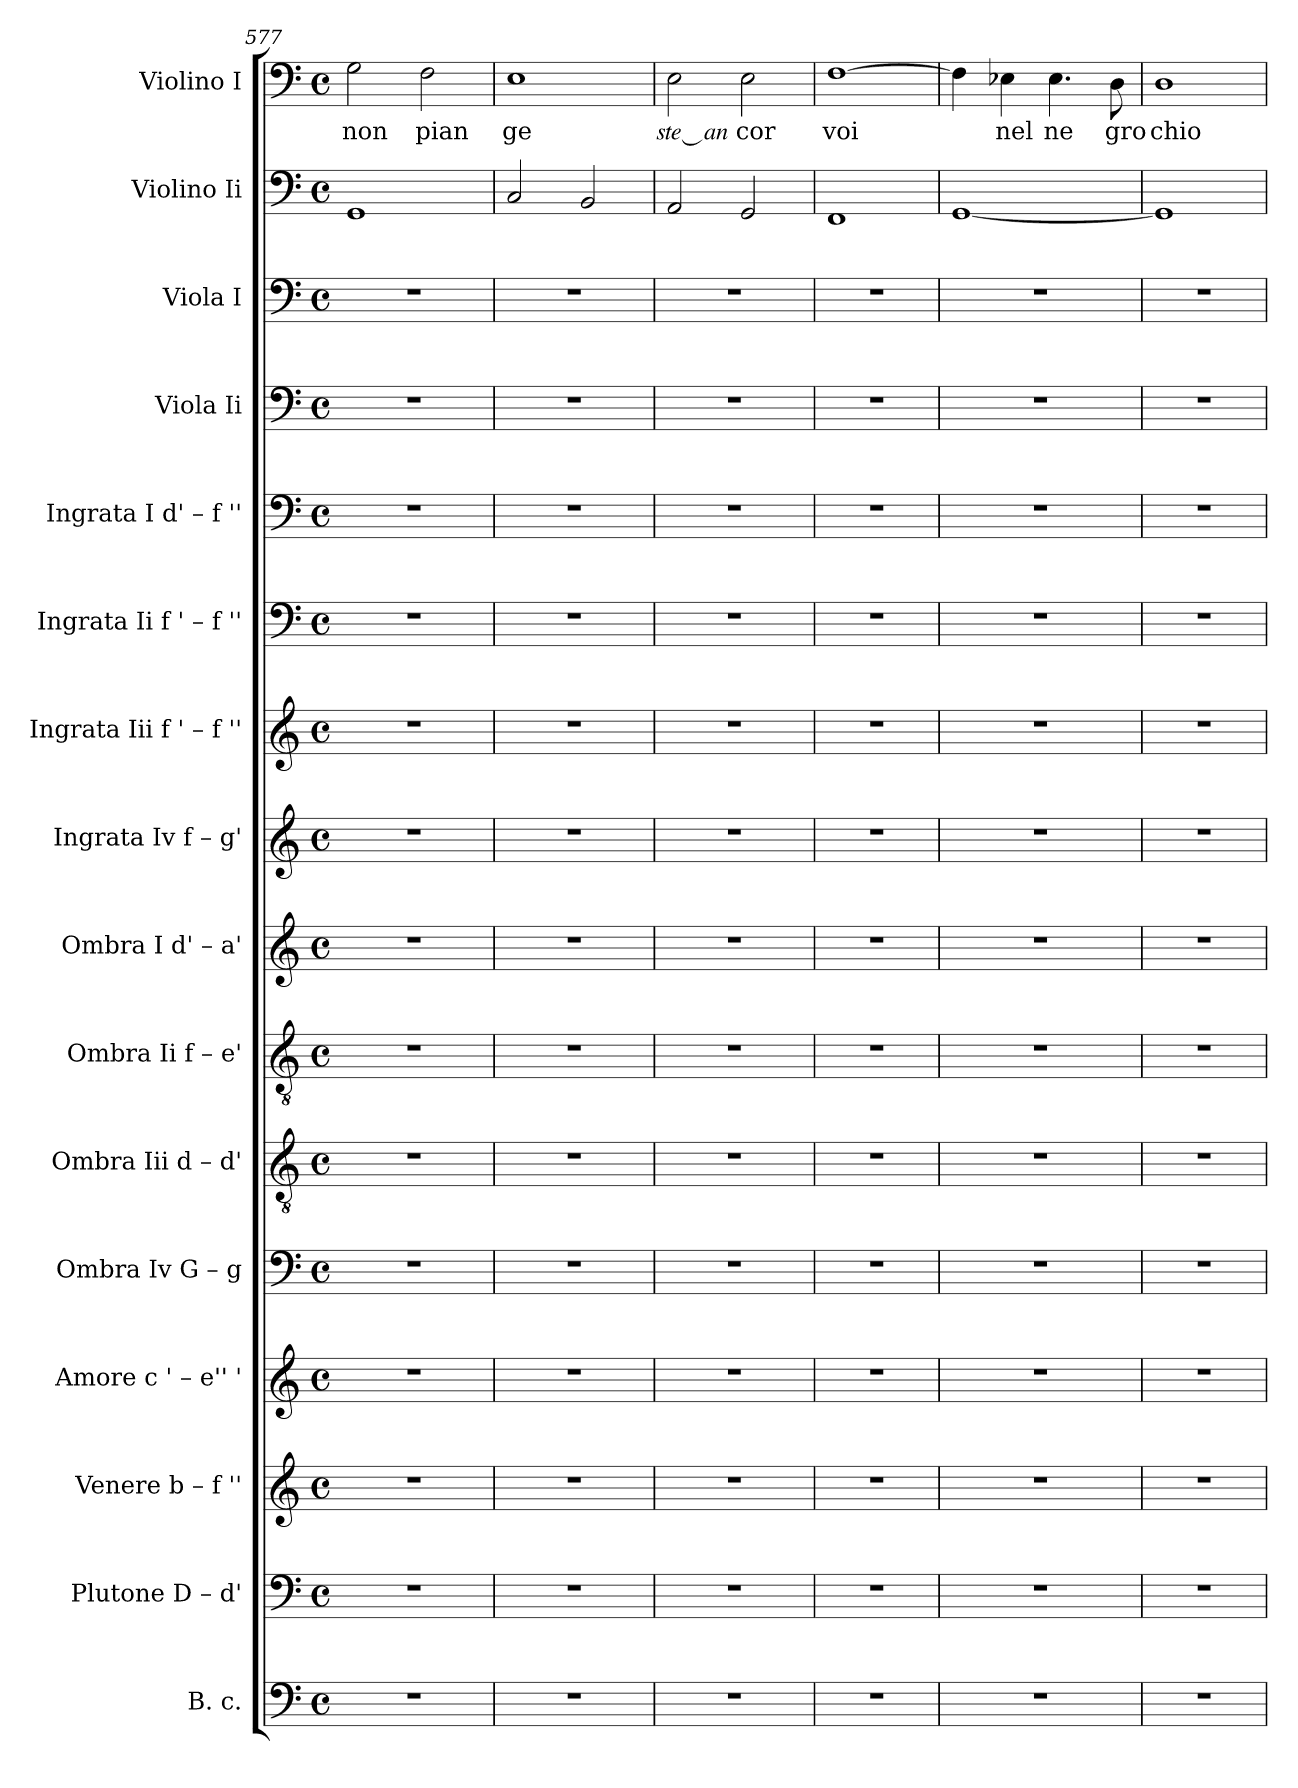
**kern	**kern	**kern	**kern	**kern	**kern	**kern	**kern	**kern	**kern	**kern	**kern	**kern	**kern	**kern	**kern	**text
*part16	*part15	*part14	*part13	*part12	*part11	*part10	*part9	*part8	*part7	*part6	*part5	*part4	*part3	*part2	*part1	*part1
*staff16	*staff15	*staff14	*staff13	*staff12	*staff11	*staff10	*staff9	*staff8	*staff7	*staff6	*staff5	*staff4	*staff3	*staff2	*staff1	*staff1
*I"B. c.	*I"Plutone  D – d'	*I"Venere  b – f ''	*I"Amore  c ' – e''  '	*I"Ombra Iv  G – g	*I"Ombra Iii  d – d'	*I"Ombra Ii  f – e'	*I"Ombra I  d' – a'	*I"Ingrata Iv  f – g'	*I"Ingrata Iii  f ' – f ''	*I"Ingrata Ii  f ' – f ''	*I"Ingrata I  d' – f ''	*I"Viola Ii	*I"Viola I	*I"Violino Ii	*I"Violino I	*
*clefF4	*clefF4	*clefG2	*clefG2	*clefF4	*clefGv2	*clefGv2	*clefG2	*clefG2	*clefG2	*clefF4	*clefF4	*clefF4	*clefF4	*clefF4	*clefF4	*
*k[]	*k[]	*k[]	*k[]	*k[]	*k[]	*k[]	*k[]	*k[]	*k[]	*k[]	*k[]	*k[]	*k[]	*k[]	*k[]	*
*C:	*C:	*C:	*C:	*C:	*C:	*C:	*C:	*C:	*C:	*C:	*C:	*C:	*C:	*C:	*C:	*
*M4/4	*M4/4	*M4/4	*M4/4	*M4/4	*M4/4	*M4/4	*M4/4	*M4/4	*M4/4	*M4/4	*M4/4	*M4/4	*M4/4	*M4/4	*M4/4	*
*met(c)	*met(c)	*met(c)	*met(c)	*met(c)	*met(c)	*met(c)	*met(c)	*met(c)	*met(c)	*met(c)	*met(c)	*met(c)	*met(c)	*met(c)	*met(c)	*
=577	=577	=577	=577	=577	=577	=577	=577	=577	=577	=577	=577	=577	=577	=577	=577	=577
!	!	!	!	!	!	!	!	!	!	!	!	!	!	!	!	!LO:LY:b:cj
1r	1r	1r	1r	1r	1r	1r	1r	1r	1r	1r	1r	1r	1r	1GG	2G\	non
!	!	!	!	!	!	!	!	!	!	!	!	!	!	!	!	!LO:LY:b:cj
.	.	.	.	.	.	.	.	.	.	.	.	.	.	.	2F\	pian
=578	=578	=578	=578	=578	=578	=578	=578	=578	=578	=578	=578	=578	=578	=578	=578	=578
!	!	!	!	!	!	!	!	!	!	!	!	!	!	!	!	!LO:LY:b:cj
1r	1r	1r	1r	1r	1r	1r	1r	1r	1r	1r	1r	1r	1r	2C/	1E	ge
.	.	.	.	.	.	.	.	.	.	.	.	.	.	2BB/	.	.
=579	=579	=579	=579	=579	=579	=579	=579	=579	=579	=579	=579	=579	=579	=579	=579	=579
!	!	!	!	!	!	!	!	!	!	!	!	!	!	!	!	!LO:LY:b:cj
1r	1r	1r	1r	1r	1r	1r	1r	1r	1r	1r	1r	1r	1r	2AA/	2E\	ste‿an
!	!	!	!	!	!	!	!	!	!	!	!	!	!	!	!	!LO:LY:b:cj
.	.	.	.	.	.	.	.	.	.	.	.	.	.	2GG/	2E\	cor
=580	=580	=580	=580	=580	=580	=580	=580	=580	=580	=580	=580	=580	=580	=580	=580	=580
!	!	!	!	!	!	!	!	!	!	!	!	!	!	!	!	!LO:LY:b:cj
1r	1r	1r	1r	1r	1r	1r	1r	1r	1r	1r	1r	1r	1r	1FF	[>1F	voi
=581	=581	=581	=581	=581	=581	=581	=581	=581	=581	=581	=581	=581	=581	=581	=581	=581
!	!	!	!	!	!	!	!	!	!	!	!	!	!	!	!	!LO:LY:b:cj
1r	1r	1r	1r	1r	1r	1r	1r	1r	1r	1r	1r	1r	1r	[<1GG	4F\]	.
!	!	!	!	!	!	!	!	!	!	!	!	!	!	!	!	!LO:LY:b:cj
.	.	.	.	.	.	.	.	.	.	.	.	.	.	.	4E-X\	nel
!	!	!	!	!	!	!	!	!	!	!	!	!	!	!	!	!LO:LY:b:cj
.	.	.	.	.	.	.	.	.	.	.	.	.	.	.	4.E-\	ne
!	!	!	!	!	!	!	!	!	!	!	!	!	!	!	!	!LO:LY:b:cj
.	.	.	.	.	.	.	.	.	.	.	.	.	.	.	8D\	gro
=582	=582	=582	=582	=582	=582	=582	=582	=582	=582	=582	=582	=582	=582	=582	=582	=582
!	!	!	!	!	!	!	!	!	!	!	!	!	!	!	!	!LO:LY:b:cj
1r	1r	1r	1r	1r	1r	1r	1r	1r	1r	1r	1r	1r	1r	1GG]	1D	chio
=	=	=	=	=	=	=	=	=	=	=	=	=	=	=	=	=
*-	*-	*-	*-	*-	*-	*-	*-	*-	*-	*-	*-	*-	*-	*-	*-	*-
